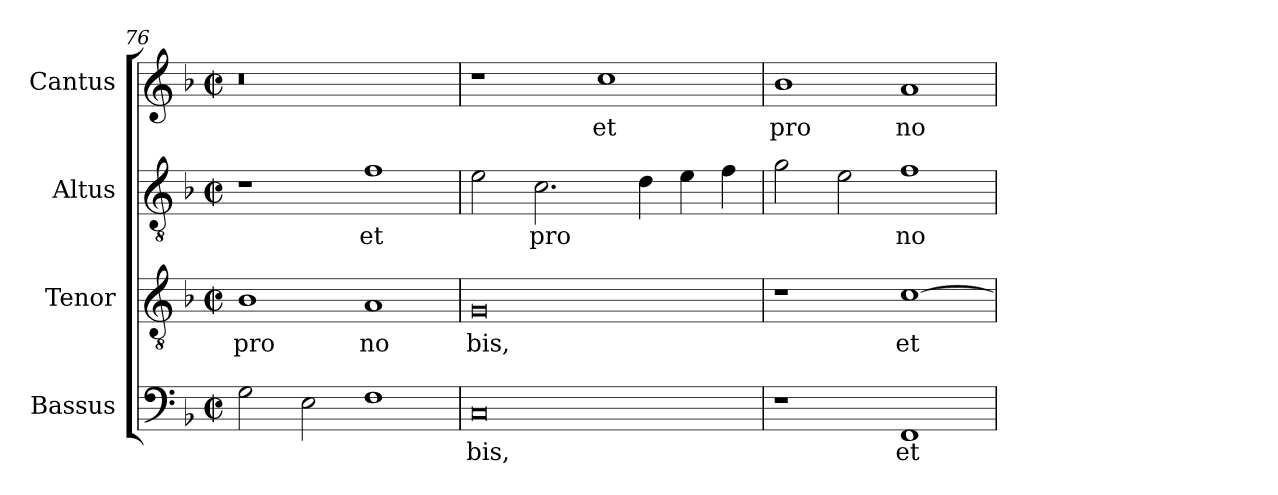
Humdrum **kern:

**kern	**text	**kern	**text	**kern	**text	**kern	**text
*part4	*part4	*part3	*part3	*part2	*part2	*part1	*part1
*staff4	*staff4	*staff3	*staff3	*staff2	*staff2	*staff1	*staff1
*I"Bassus	*	*I"Tenor	*	*I"Altus	*	*I"Cantus	*
*clefF4	*	*clefGv2	*	*clefGv2	*	*clefG2	*
*k[b-]	*	*k[b-]	*	*k[b-]	*	*k[b-]	*
*F:	*	*F:	*	*F:	*	*F:	*
*M2/2	*	*M2/2	*	*M2/2	*	*M2/2	*
*met(c|)	*	*met(c|)	*	*met(c|)	*	*met(c|)	*
=76	=76	=76	=76	=76	=76	=76	=76
!	!	!	!LO:LY:b:cj	!	!	!	!
2G\	.	1B-	pro	1r	.	0r	.
2E\	.	.	.	.	.	.	.
!	!	!	!LO:LY:b:cj	!	!LO:LY:b:cj	!	!
1F	.	1A	no	1f	et	.	.
=77	=77	=77	=77	=77	=77	=77	=77
!	!LO:LY:b:cj	!	!LO:LY:b:cj	!	!	!	!
0C	bis,	0G	bis,	2e\	.	1r	.
!	!	!	!	!	!LO:LY:b	!	!
.	.	.	.	2.c\	pro	.	.
!	!	!	!	!	!	!	!LO:LY:b:cj
.	.	.	.	.	.	1cc	et
.	.	.	.	4d\	.	.	.
.	.	.	.	4e\	.	.	.
.	.	.	.	4f\	.	.	.
=78	=78	=78	=78	=78	=78	=78	=78
!	!	!	!	!	!	!	!LO:LY:b:cj
1r	.	1r	.	2g\	.	1b-	pro
.	.	.	.	2e\	.	.	.
!	!LO:LY:b:cj	!	!LO:LY:b:cj	!	!LO:LY:b:cj	!	!LO:LY:b:cj
1FF	et	[>1c	et	1f	no	1a	no
=	=	=	=	=	=	=	=
*-	*-	*-	*-	*-	*-	*-	*-
